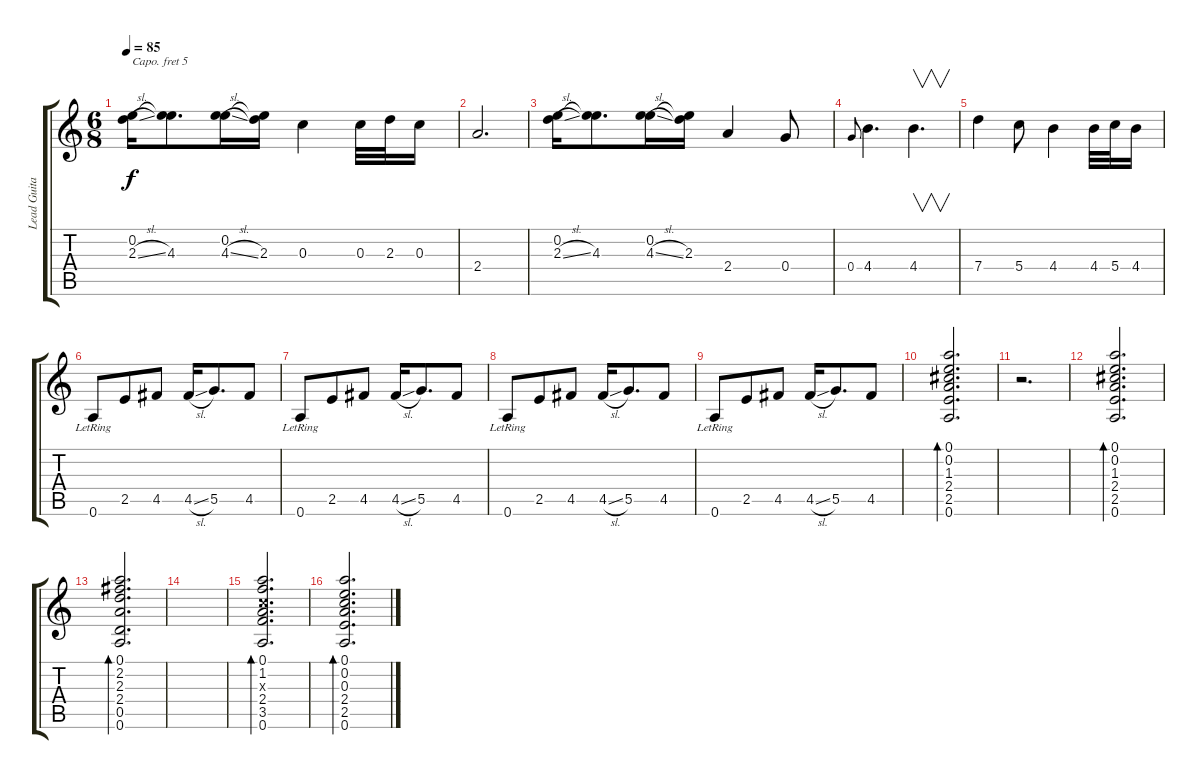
\track ("Lead Guitar" "Lead Guita") {instrument electricguitarclean}
\staff {score tabs}
\capo 5
\tuning (E4 B3 G3 D3 A2 E2) {hide}
\ts (6 8)
\tempo 85
\clef g2
\ks c
(0.2 2.3{sl}).16{dy f} (0.2{t} 4.3).8{d} (0.2 4.3{sl}).16 (0.2{t} 2.3).16 0.3.4 0.3.32 2.3.32 0.3.16 |
2.4.2{d} |
(0.2 2.3{sl}).16 (0.2{t} 4.3).8{d} (0.2 4.3{sl}).16 (0.2{t} 2.3).16 2.4.4 0.4.8 |
0.4.8{gr onbeat} 4.4.4{d} 4.4.4{v d} |
7.4.4 5.4.8 4.4.4 4.4.32 5.4.32 4.4.16 |
0.6{lr}.8 2.5.8 4.5.8 4.5{sl}.16 5.5.8{d} 4.5.8 |
0.6{lr}.8 2.5.8 4.5.8 4.5{sl}.16 5.5.8{d} 4.5.8 |
0.6{lr}.8 2.5.8 4.5.8 4.5{sl}.16 5.5.8{d} 4.5.8 |
0.6{lr}.8 2.5.8 4.5.8 4.5{sl}.16 5.5.8{d} 4.5.8 |
(0.1 0.2 1.3 2.4 2.5 0.6).2{d bd 30} |
r.2{d} |
(0.1 0.2 1.3 2.4 2.5 0.6).2{d bd 30} |
(0.1 2.2 2.3 2.4 0.5 0.6).2{d bd 30} |
|
(0.1 1.2 0.3{x} 2.4 3.5 0.6).2{d bd 60} |
(0.1 0.2 0.3 2.4 2.5 0.6).2{d bd 30}
